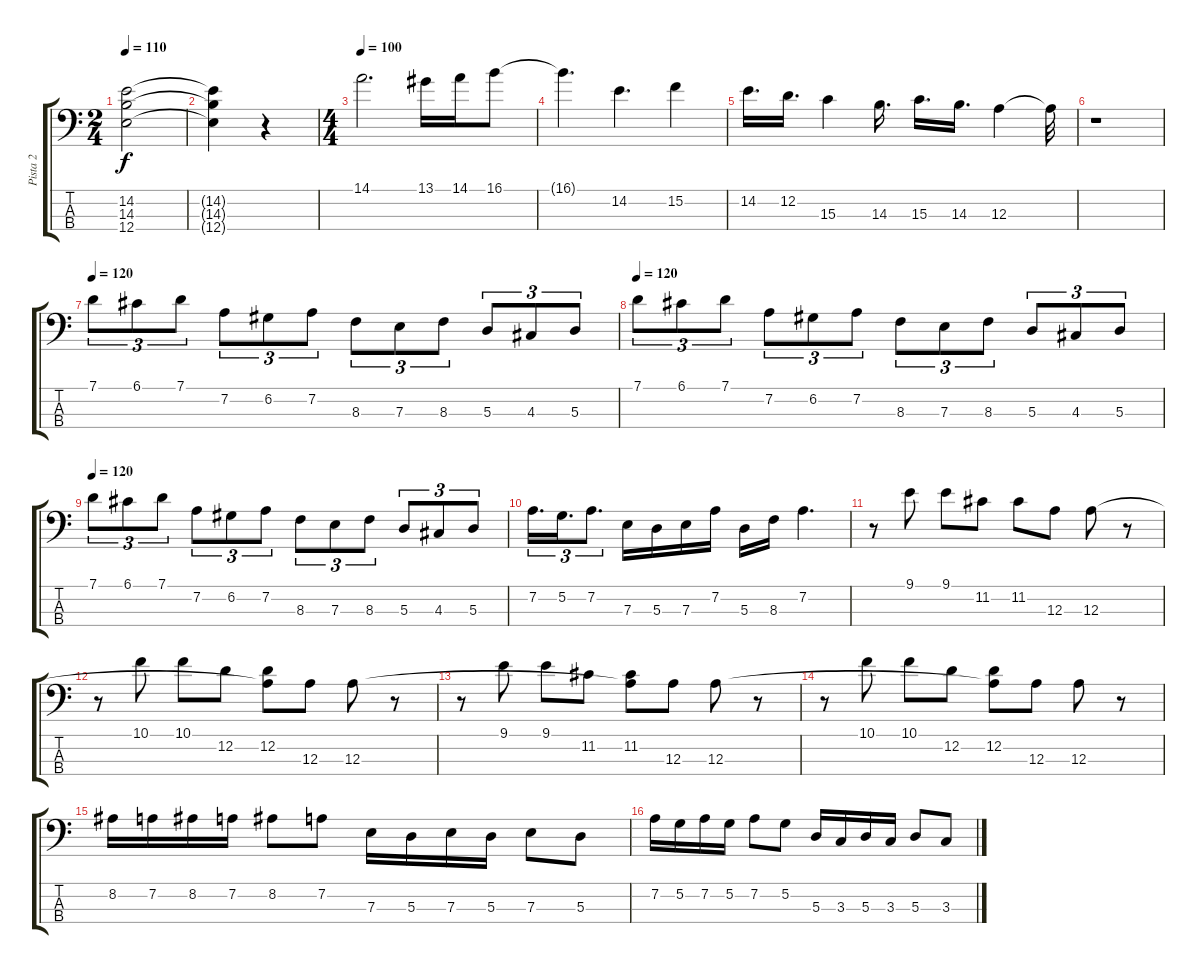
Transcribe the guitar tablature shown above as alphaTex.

\track ("Pista 2" "Pista 2") {instrument electricbassfinger}
\staff {score tabs}
\tuning (G2 D2 A1 E1) {hide}
\ts (2 4)
\tempo 110
\clef f4
\ks c
(14.2{t} 14.3{t} 12.4{t}).2{dy f} |
(14.2{t} 14.3{t} 12.4{t}).4 r.4 |
\ts (4 4)
\tempo 100
14.1.2{d} 13.1.16 14.1.16 16.1.8 |
16.1{t}.4{d} 14.2.4{d} 15.2.4 |
14.2.16{d} 12.2.16{d} 15.3.4 14.3.16{d} 15.3.16{d} 14.3.16{d} 12.3.4 12.3{t}.32 |
r.1 |
\tempo 120
7.1.8{tu (3 2)} 6.1.8{tu (3 2)} 7.1.8{tu (3 2)} 7.2.8{tu (3 2)} 6.2.8{tu (3 2)} 7.2.8{tu (3 2)} 8.3.8{tu (3 2)} 7.3.8{tu (3 2)} 8.3.8{tu (3 2)} 5.3.8{tu (3 2)} 4.3.8{tu (3 2)} 5.3.8{tu (3 2)} |
\tempo 120
7.1.8{tu (3 2)} 6.1.8{tu (3 2)} 7.1.8{tu (3 2)} 7.2.8{tu (3 2)} 6.2.8{tu (3 2)} 7.2.8{tu (3 2)} 8.3.8{tu (3 2)} 7.3.8{tu (3 2)} 8.3.8{tu (3 2)} 5.3.8{tu (3 2)} 4.3.8{tu (3 2)} 5.3.8{tu (3 2)} |
\tempo 120
7.1.8{tu (3 2)} 6.1.8{tu (3 2)} 7.1.8{tu (3 2)} 7.2.8{tu (3 2)} 6.2.8{tu (3 2)} 7.2.8{tu (3 2)} 8.3.8{tu (3 2)} 7.3.8{tu (3 2)} 8.3.8{tu (3 2)} 5.3.8{tu (3 2)} 4.3.8{tu (3 2)} 5.3.8{tu (3 2)} |
7.2.16{d tu (3 2)} 5.2.16{d tu (3 2)} 7.2.8{d tu (3 2)} 7.3.16 5.3.16 7.3.16 7.2.16 5.3.16 8.3.16 7.2.4{d} |
r.8 9.1.8 9.1.8 11.2.8 11.2.8 12.3.8 12.3.8 r.8 |
r.8 10.1.8 10.1.8 12.2.8 (12.2 12.3{t}).8 12.3.8 12.3.8 r.8 |
r.8 9.1.8 9.1.8 11.2.8 (11.2 12.3{t}).8 12.3.8 12.3.8 r.8 |
r.8 10.1.8 10.1.8 12.2.8 (12.2 12.3{t}).8 12.3.8 12.3.8 r.8 |
8.2.16 7.2.16 8.2.16 7.2.16 8.2.8 7.2.8 7.3.16 5.3.16 7.3.16 5.3.16 7.3.8 5.3.8 |
7.2.16 5.2.16 7.2.16 5.2.16 7.2.8 5.2.8 5.3.16 3.3.16 5.3.16 3.3.16 5.3.8 3.3.8
